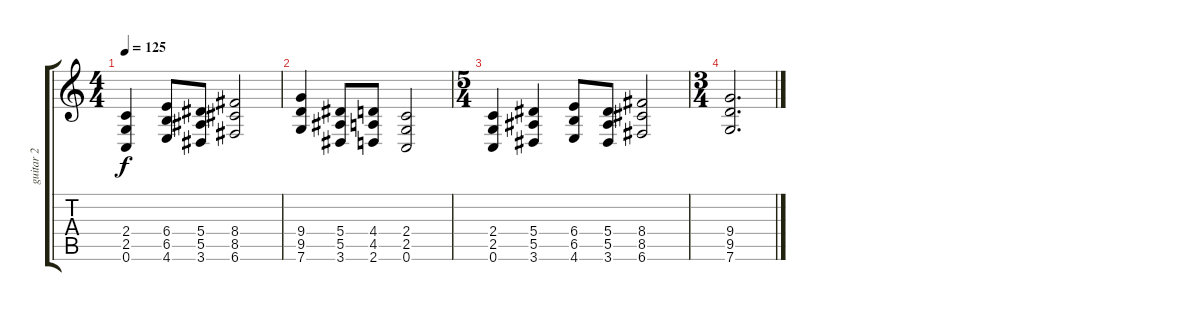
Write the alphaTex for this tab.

\track ("guitar 2" "guitar 2") {instrument distortionguitar}
\staff {score tabs}
\tuning (C4 G3 Eb3 Bb2 F2 C2) {hide}
\ts (4 4)
\tempo 125
\clef g2
\ks c
(2.4 2.5 0.6).4{dy f} (6.4 6.5 4.6).8 (5.4 5.5 3.6).8 (8.4 8.5 6.6).2 |
(9.4 9.5 7.6).4 (5.4 5.5 3.6).8 (4.4 4.5 2.6).8 (2.4 2.5 0.6).2 |
\ts (5 4)
(2.4 2.5 0.6).4 (5.4 5.5 3.6).4 (6.4 6.5 4.6).8 (5.4 5.5 3.6).8 (8.4 8.5 6.6).2 |
\ts (3 4)
(9.4 9.5 7.6).2{d}
